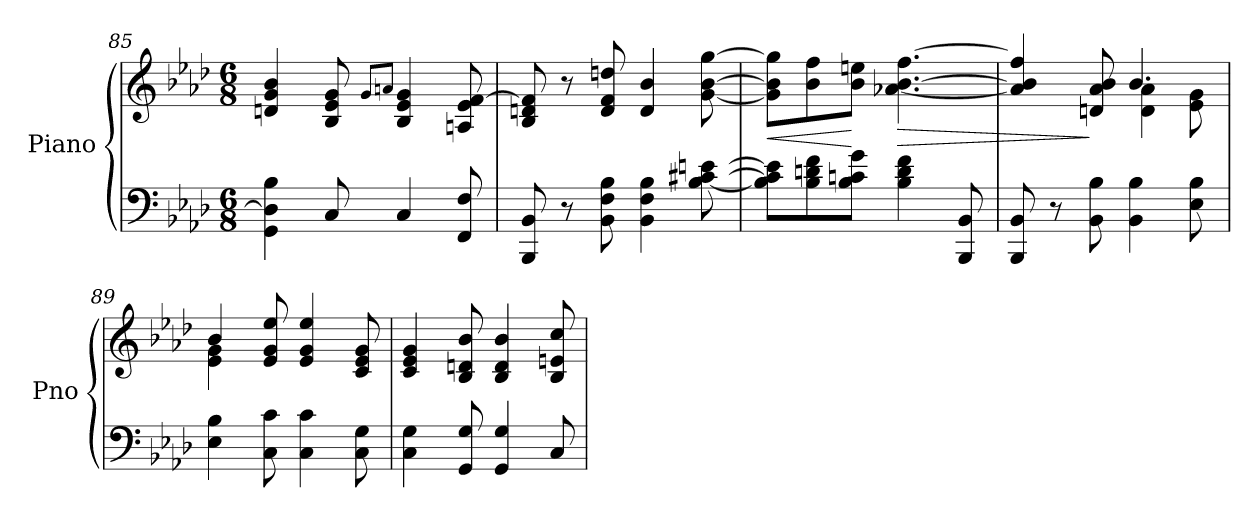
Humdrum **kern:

**kern	**kern	**dynam
*part1	*part1	*part1
*staff2	*staff1	*staff1/2
*I"Piano	*	*
*I'Pno	*	*
*clefF4	*clefG2	*
*k[b-e-a-d-]	*k[b-e-a-d-]	*
*M6/8	*M6/8	*
=85	=85	=85
4GG\ 4D\] 4B-\	4dn/ 4g/ 4b-/	.
8C/	8B-/ 8e-/ 8g/	.
.	8qg/L	.
.	8qan/J	.
4C/	4B-/ 4e-/ 4g/	.
8FF/ 8F/	8An/ 8e-/ [8f/	.
=86	=86	=86
8BBB-/ 8BB-/	8B-/ 8dn/ 8f/]	.
8r	8r	.
8BB-\ 8F\ 8B-\	8d/ 8f/ 8ddn/	.
4BB-\ 4F\ 4B-\	4d/ 4b-/	.
[8B-\ [8c#X\ [8en\	[8g\ [8b-\ [8gg\	.
!!LO:PB:g=z
=87	=87	=87
!	!	!LO:HP:b
8B-\] 8c#\] 8e\]L	8g\] 8b-\] 8gg\]L	<
8B-\ 8dn\ 8f\	8b-\ 8ff\	.
8B-\ 8cn\ 8g\J	8b-\ 8een\J	[
!	!	!LO:HP:b
4B-\ 4d\ 4f\	[4.a-X\ [4.b-\ [4.ff\	>
8BBB-/ 8BB-/	.	.
=88	=88	=88
*	*^	*
8BBB-/ 8BB-/	4a-/] 4b-/] 4ff/]	4.reyy	.
8r	.	.	.
8BB-\ 8B-\	8dn/ 8a-/ 8b-/	.	]
4BB-\ 4B-\	4.b-/	4d\ 4a-\	.
8E-\ 8B-\	.	8e-\ 8g\	.
=89	=89	=89	=89
4E-\ 4B-\	4b-/	4e-\ 4g\	.
8C\ 8c\	8e-/ 8g/ 8ee-/	2rcyy	.
4C\ 4c\	4e-/ 4g/ 4ee-/	.	.
8C\ 8G\	8c/ 8e-/ 8g/	.	.
*	*v	*v	*
=90	=90	=90
4C\ 4G\	4c/ 4e-/ 4g/	.
8GG/ 8G/	8B-/ 8dn/ 8b-/	.
4GG/ 4G/	4B-/ 4d/ 4b-/	.
8C/	8B-/ 8en/ 8cc/	.
=	=	=
*-	*-	*-
